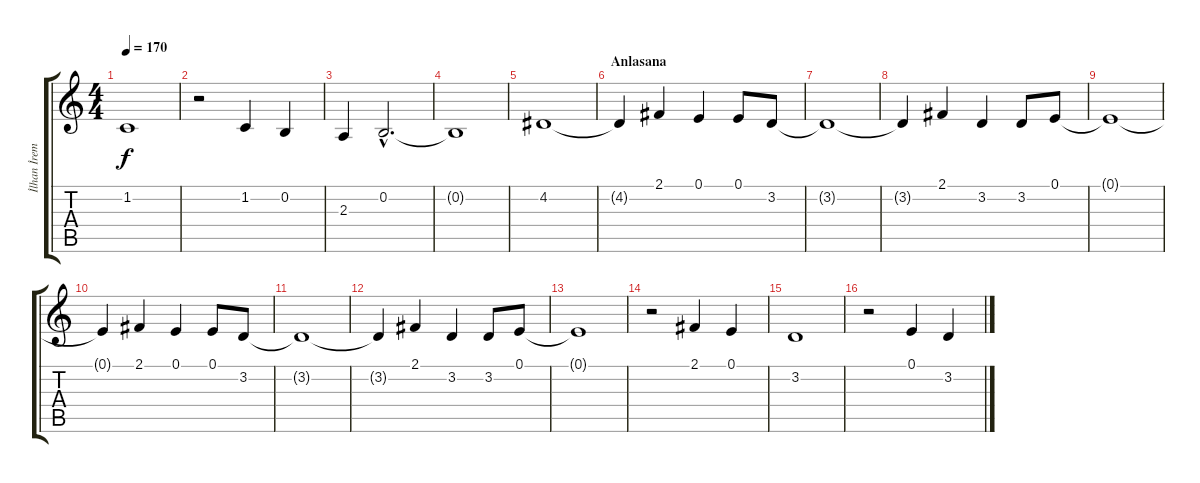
\track ("İlhan İrem" "İlhan İrem") {instrument choiraahs}
\staff {score tabs}
\tuning (E4 B3 G3 D3 A2 E2) {hide}
\ts (4 4)
\tempo 170
\clef g2
\ks c
1.2.1{dy f} |
r.2 1.2.4 0.2.4 |
2.3.4 0.2{hac}.2{d} |
0.2{t}.1 |
4.2.1 |
\section ("" "Anlasana")
4.2{t}.4 2.1.4 0.1.4 0.1.8 3.2.8 |
3.2{t}.1 |
3.2{t}.4 2.1.4 3.2.4 3.2.8 0.1.8 |
0.1{t}.1 |
0.1{t}.4 2.1.4 0.1.4 0.1.8 3.2.8 |
3.2{t}.1 |
3.2{t}.4 2.1.4 3.2.4 3.2.8 0.1.8 |
0.1{t}.1 |
r.2 2.1.4 0.1.4 |
3.2.1 |
r.2 0.1.4 3.2.4
